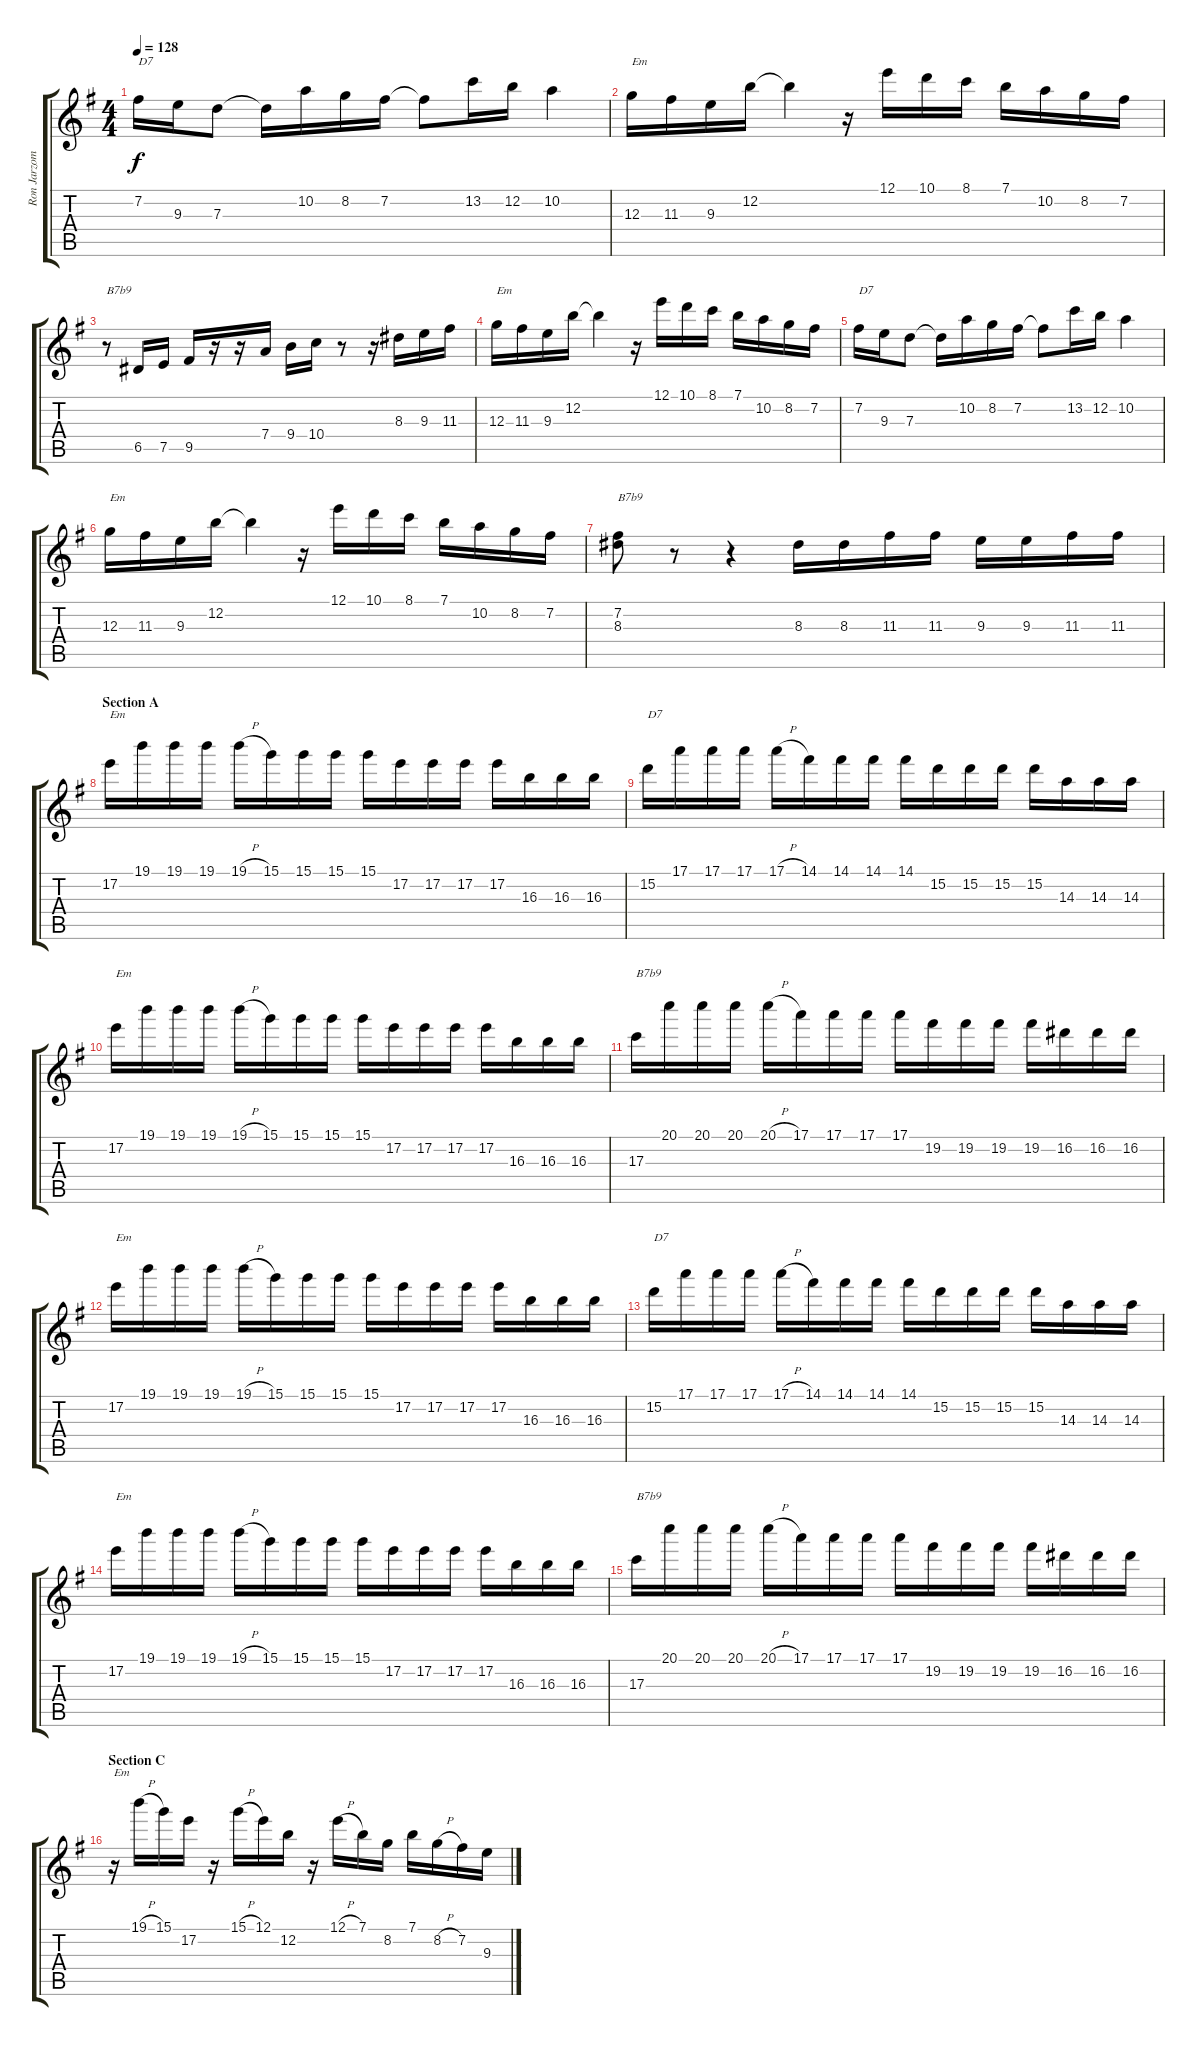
\track ("Ron Jarzombek (Left Channel)" "Ron Jarzom") {instrument distortionguitar}
\staff {score tabs}
\tuning (E4 B3 G3 D3 A2 E2) {hide}
\ts (4 4)
\tempo 128
\clef g2
\ks eminor
7.2.16{txt "D7" dy f} 9.3.16 7.3.8 7.3{t}.16 10.2.16 8.2.16 7.2.16 7.2{t}.8 13.2.16 12.2.16 10.2.4 |
12.3.16{txt "Em"} 11.3.16 9.3.16 12.2.16 12.2{t}.4 r.16 12.1.16 10.1.16 8.1.16 7.1.16 10.2.16 8.2.16 7.2.16 |
r.8{txt "B7b9"} 6.5.16 7.5.16 9.5.16 r.16 r.16 7.4.16 9.4.16 10.4.16 r.8 r.16 8.3.16 9.3.16 11.3.16 |
12.3.16{txt "Em"} 11.3.16 9.3.16 12.2.16 12.2{t}.4 r.16 12.1.16 10.1.16 8.1.16 7.1.16 10.2.16 8.2.16 7.2.16 |
7.2.16{txt "D7"} 9.3.16 7.3.8 7.3{t}.16 10.2.16 8.2.16 7.2.16 7.2{t}.8 13.2.16 12.2.16 10.2.4 |
12.3.16{txt "Em"} 11.3.16 9.3.16 12.2.16 12.2{t}.4 r.16 12.1.16 10.1.16 8.1.16 7.1.16 10.2.16 8.2.16 7.2.16 |
(7.2 8.3).8{txt "B7b9"} r.8 r.4 8.3.16 8.3.16 11.3.16 11.3.16 9.3.16 9.3.16 11.3.16 11.3.16 |
\section ("" "Section A")
17.2.16{txt "Em"} 19.1.16 19.1.16 19.1.16 19.1{h}.16 15.1.16 15.1.16 15.1.16 15.1.16 17.2.16 17.2.16 17.2.16 17.2.16 16.3.16 16.3.16 16.3.16 |
15.2.16{txt "D7"} 17.1.16 17.1.16 17.1.16 17.1{h}.16 14.1.16 14.1.16 14.1.16 14.1.16 15.2.16 15.2.16 15.2.16 15.2.16 14.3.16 14.3.16 14.3.16 |
17.2.16{txt "Em"} 19.1.16 19.1.16 19.1.16 19.1{h}.16 15.1.16 15.1.16 15.1.16 15.1.16 17.2.16 17.2.16 17.2.16 17.2.16 16.3.16 16.3.16 16.3.16 |
17.3.16{txt "B7b9"} 20.1.16 20.1.16 20.1.16 20.1{h}.16 17.1.16 17.1.16 17.1.16 17.1.16 19.2.16 19.2.16 19.2.16 19.2.16 16.2.16 16.2.16 16.2.16 |
17.2.16{txt "Em"} 19.1.16 19.1.16 19.1.16 19.1{h}.16 15.1.16 15.1.16 15.1.16 15.1.16 17.2.16 17.2.16 17.2.16 17.2.16 16.3.16 16.3.16 16.3.16 |
15.2.16{txt "D7"} 17.1.16 17.1.16 17.1.16 17.1{h}.16 14.1.16 14.1.16 14.1.16 14.1.16 15.2.16 15.2.16 15.2.16 15.2.16 14.3.16 14.3.16 14.3.16 |
17.2.16{txt "Em"} 19.1.16 19.1.16 19.1.16 19.1{h}.16 15.1.16 15.1.16 15.1.16 15.1.16 17.2.16 17.2.16 17.2.16 17.2.16 16.3.16 16.3.16 16.3.16 |
17.3.16{txt "B7b9"} 20.1.16 20.1.16 20.1.16 20.1{h}.16 17.1.16 17.1.16 17.1.16 17.1.16 19.2.16 19.2.16 19.2.16 19.2.16 16.2.16 16.2.16 16.2.16 |
\section ("" "Section C")
r.16{txt "Em"} 19.1{h}.16 15.1.16 17.2.16 r.16 15.1{h}.16 12.1.16 12.2.16 r.16 12.1{h}.16 7.1.16 8.2.16 7.1.16 8.2{h}.16 7.2.16 9.3.16
